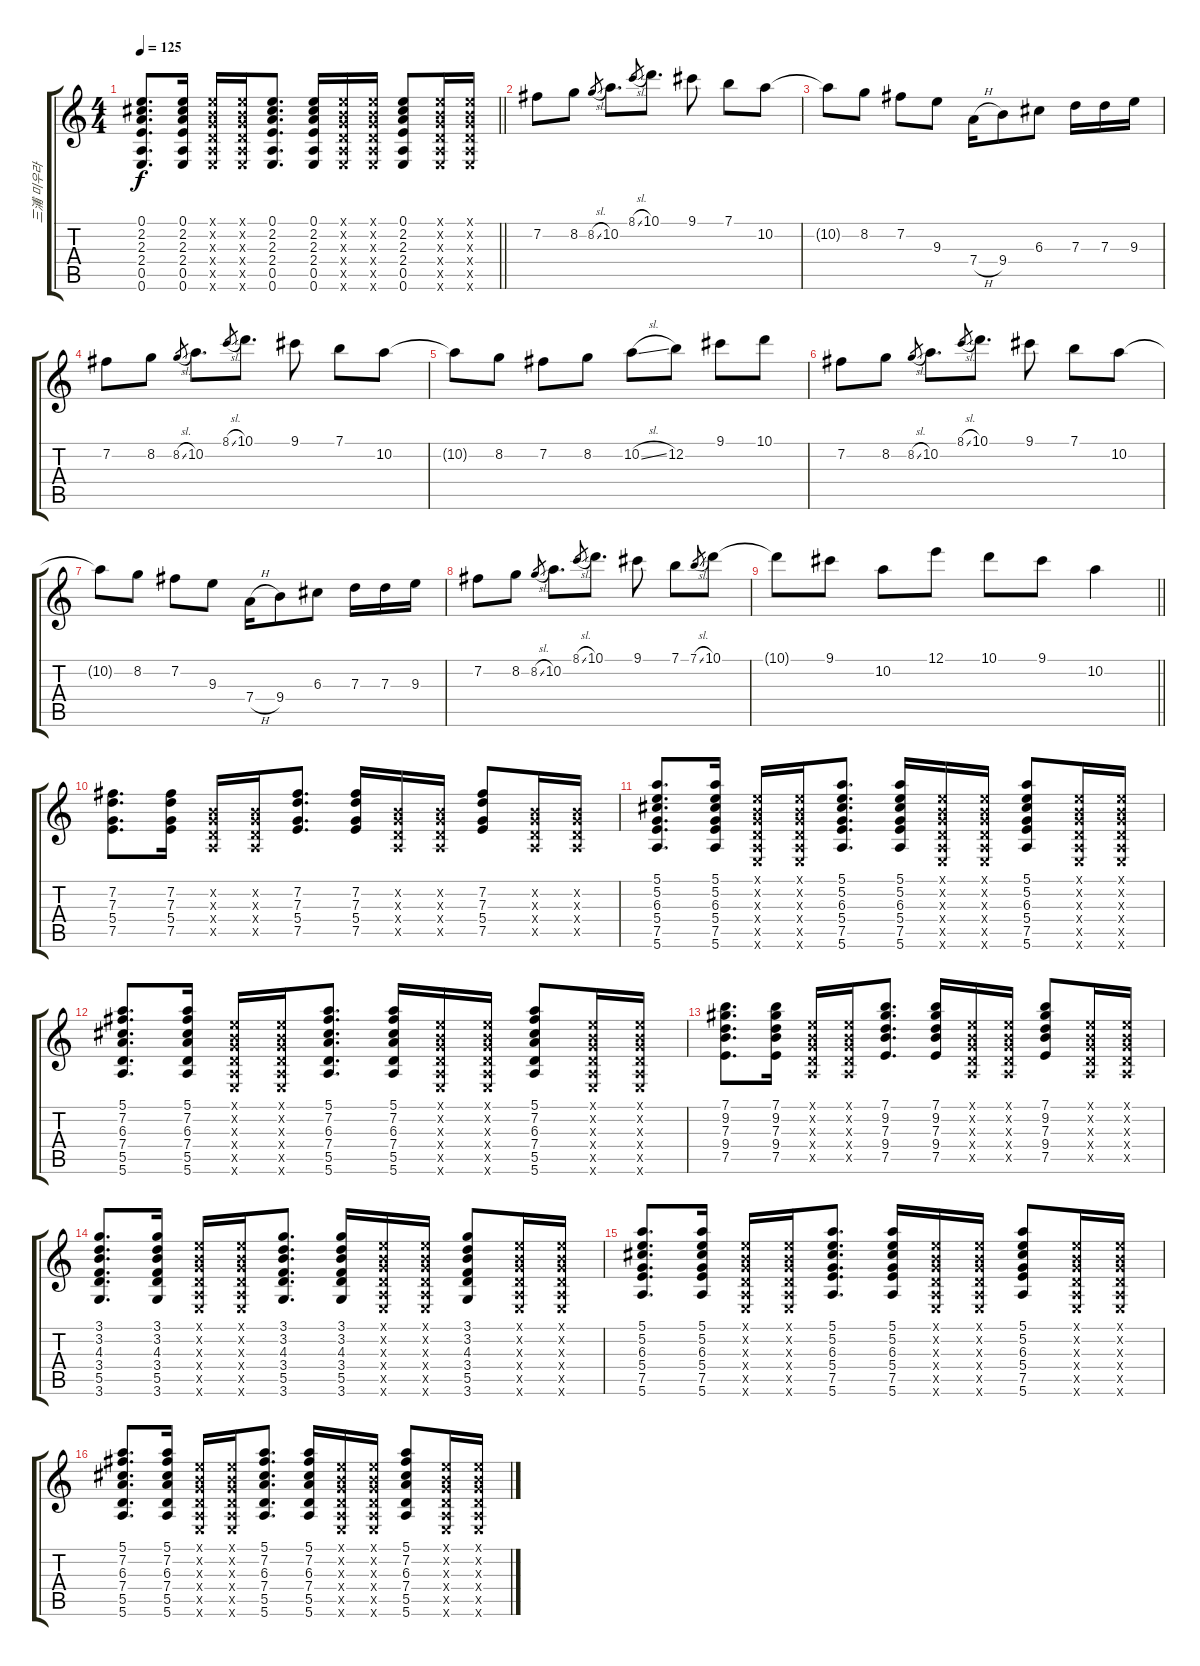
\track ("三浦 미우라" "三浦 미우라") {instrument acousticguitarsteel}
\staff {score tabs}
\tuning (E4 B3 G3 D3 A2 E2) {hide}
\ts (4 4)
\tempo 125
\clef g2
\barLineRight lightlight
\ks c
(0.1 2.2 2.3 2.4 0.5 0.6).8{d dy f} (0.1 2.2 2.3 2.4 0.5 0.6).16 (0.1{x} 0.2{x} 0.3{x} 0.4{x} 0.5{x} 0.6{x}).16 (0.1{x} 0.2{x} 0.3{x} 0.4{x} 0.5{x} 0.6{x}).16 (0.1 2.2 2.3 2.4 0.5 0.6).8{d} (0.1 2.2 2.3 2.4 0.5 0.6).16 (0.1{x} 0.2{x} 0.3{x} 0.4{x} 0.5{x} 0.6{x}).16 (0.1{x} 0.2{x} 0.3{x} 0.4{x} 0.5{x} 0.6{x}).16 (0.1 2.2 2.3 2.4 0.5 0.6).8 (0.1{x} 0.2{x} 0.3{x} 0.4{x} 0.5{x} 0.6{x}).16 (0.1{x} 0.2{x} 0.3{x} 0.4{x} 0.5{x} 0.6{x}).16 |
7.2.8 8.2.8 8.2{sl}.8{gr} 10.2.8{d} 8.1{sl}.8{gr} 10.1.8{d} 9.1.8 7.1.8 10.2.8 |
10.2{t}.8 8.2.8 7.2.8 9.3.8 7.4{h}.16 9.4.8 6.3.8 7.3.16 7.3.16 9.3.16 |
7.2.8 8.2.8 8.2{sl}.8{gr} 10.2.8{d} 8.1{sl}.8{gr} 10.1.8{d} 9.1.8 7.1.8 10.2.8 |
10.2{t}.8 8.2.8 7.2.8 8.2.8 10.2{sl}.8 12.2.8 9.1.8 10.1.8 |
7.2.8 8.2.8 8.2{sl}.8{gr} 10.2.8{d} 8.1{sl}.8{gr} 10.1.8{d} 9.1.8 7.1.8 10.2.8 |
10.2{t}.8 8.2.8 7.2.8 9.3.8 7.4{h}.16 9.4.8 6.3.8 7.3.16 7.3.16 9.3.16 |
7.2.8 8.2.8 8.2{sl}.8{gr} 10.2.8{d} 8.1{sl}.8{gr} 10.1.8{d} 9.1.8 7.1.8 7.1{sl}.8{gr} 10.1.8 |
\barLineRight lightlight
10.1{t}.8 9.1.8 10.2.8 12.1.8 10.1.8 9.1.8 10.2.4 |
(7.2 7.3 5.4 7.5).8{d} (7.2 7.3 5.4 7.5).16 (0.2{x} 0.3{x} 0.4{x} 0.5{x}).16 (0.2{x} 0.3{x} 0.4{x} 0.5{x}).16 (7.2 7.3 5.4 7.5).8{d} (7.2 7.3 5.4 7.5).16 (0.2{x} 0.3{x} 0.4{x} 0.5{x}).16 (0.2{x} 0.3{x} 0.4{x} 0.5{x}).16 (7.2 7.3 5.4 7.5).8 (0.2{x} 0.3{x} 0.4{x} 0.5{x}).16 (0.2{x} 0.3{x} 0.4{x} 0.5{x}).16 |
(5.1 5.2 6.3 5.4 7.5 5.6).8{d} (5.1 5.2 6.3 5.4 7.5 5.6).16 (0.1{x} 0.2{x} 0.3{x} 0.4{x} 0.5{x} 0.6{x}).16 (0.1{x} 0.2{x} 0.3{x} 0.4{x} 0.5{x} 0.6{x}).16 (5.1 5.2 6.3 5.4 7.5 5.6).8{d} (5.1 5.2 6.3 5.4 7.5 5.6).16 (0.1{x} 0.2{x} 0.3{x} 0.4{x} 0.5{x} 0.6{x}).16 (0.1{x} 0.2{x} 0.3{x} 0.4{x} 0.5{x} 0.6{x}).16 (5.1 5.2 6.3 5.4 7.5 5.6).8 (0.1{x} 0.2{x} 0.3{x} 0.4{x} 0.5{x} 0.6{x}).16 (0.1{x} 0.2{x} 0.3{x} 0.4{x} 0.5{x} 0.6{x}).16 |
(5.1 7.2 6.3 7.4 5.5 5.6).8{d} (5.1 7.2 6.3 7.4 5.5 5.6).16 (0.1{x} 0.2{x} 0.3{x} 0.4{x} 0.5{x} 0.6{x}).16 (0.1{x} 0.2{x} 0.3{x} 0.4{x} 0.5{x} 0.6{x}).16 (5.1 7.2 6.3 7.4 5.5 5.6).8{d} (5.1 7.2 6.3 7.4 5.5 5.6).16 (0.1{x} 0.2{x} 0.3{x} 0.4{x} 0.5{x} 0.6{x}).16 (0.1{x} 0.2{x} 0.3{x} 0.4{x} 0.5{x} 0.6{x}).16 (5.1 7.2 6.3 7.4 5.5 5.6).8 (0.1{x} 0.2{x} 0.3{x} 0.4{x} 0.5{x} 0.6{x}).16 (0.1{x} 0.2{x} 0.3{x} 0.4{x} 0.5{x} 0.6{x}).16 |
(7.1 9.2 7.3 9.4 7.5).8{d} (7.1 9.2 7.3 9.4 7.5).16 (0.1{x} 0.2{x} 0.3{x} 0.4{x} 0.5{x}).16 (0.1{x} 0.2{x} 0.3{x} 0.4{x} 0.5{x}).16 (7.1 9.2 7.3 9.4 7.5).8{d} (7.1 9.2 7.3 9.4 7.5).16 (0.1{x} 0.2{x} 0.3{x} 0.4{x} 0.5{x}).16 (0.1{x} 0.2{x} 0.3{x} 0.4{x} 0.5{x}).16 (7.1 9.2 7.3 9.4 7.5).8 (0.1{x} 0.2{x} 0.3{x} 0.4{x} 0.5{x}).16 (0.1{x} 0.2{x} 0.3{x} 0.4{x} 0.5{x}).16 |
(3.1 3.2 4.3 3.4 5.5 3.6).8{d} (3.1 3.2 4.3 3.4 5.5 3.6).16 (0.1{x} 0.2{x} 0.3{x} 0.4{x} 0.5{x} 0.6{x}).16 (0.1{x} 0.2{x} 0.3{x} 0.4{x} 0.5{x} 0.6{x}).16 (3.1 3.2 4.3 3.4 5.5 3.6).8{d} (3.1 3.2 4.3 3.4 5.5 3.6).16 (0.1{x} 0.2{x} 0.3{x} 0.4{x} 0.5{x} 0.6{x}).16 (0.1{x} 0.2{x} 0.3{x} 0.4{x} 0.5{x} 0.6{x}).16 (3.1 3.2 4.3 3.4 5.5 3.6).8 (0.1{x} 0.2{x} 0.3{x} 0.4{x} 0.5{x} 0.6{x}).16 (0.1{x} 0.2{x} 0.3{x} 0.4{x} 0.5{x} 0.6{x}).16 |
(5.1 5.2 6.3 5.4 7.5 5.6).8{d} (5.1 5.2 6.3 5.4 7.5 5.6).16 (0.1{x} 0.2{x} 0.3{x} 0.4{x} 0.5{x} 0.6{x}).16 (0.1{x} 0.2{x} 0.3{x} 0.4{x} 0.5{x} 0.6{x}).16 (5.1 5.2 6.3 5.4 7.5 5.6).8{d} (5.1 5.2 6.3 5.4 7.5 5.6).16 (0.1{x} 0.2{x} 0.3{x} 0.4{x} 0.5{x} 0.6{x}).16 (0.1{x} 0.2{x} 0.3{x} 0.4{x} 0.5{x} 0.6{x}).16 (5.1 5.2 6.3 5.4 7.5 5.6).8 (0.1{x} 0.2{x} 0.3{x} 0.4{x} 0.5{x} 0.6{x}).16 (0.1{x} 0.2{x} 0.3{x} 0.4{x} 0.5{x} 0.6{x}).16 |
(5.1 7.2 6.3 7.4 5.5 5.6).8{d} (5.1 7.2 6.3 7.4 5.5 5.6).16 (0.1{x} 0.2{x} 0.3{x} 0.4{x} 0.5{x} 0.6{x}).16 (0.1{x} 0.2{x} 0.3{x} 0.4{x} 0.5{x} 0.6{x}).16 (5.1 7.2 6.3 7.4 5.5 5.6).8{d} (5.1 7.2 6.3 7.4 5.5 5.6).16 (0.1{x} 0.2{x} 0.3{x} 0.4{x} 0.5{x} 0.6{x}).16 (0.1{x} 0.2{x} 0.3{x} 0.4{x} 0.5{x} 0.6{x}).16 (5.1 7.2 6.3 7.4 5.5 5.6).8 (0.1{x} 0.2{x} 0.3{x} 0.4{x} 0.5{x} 0.6{x}).16 (0.1{x} 0.2{x} 0.3{x} 0.4{x} 0.5{x} 0.6{x}).16
